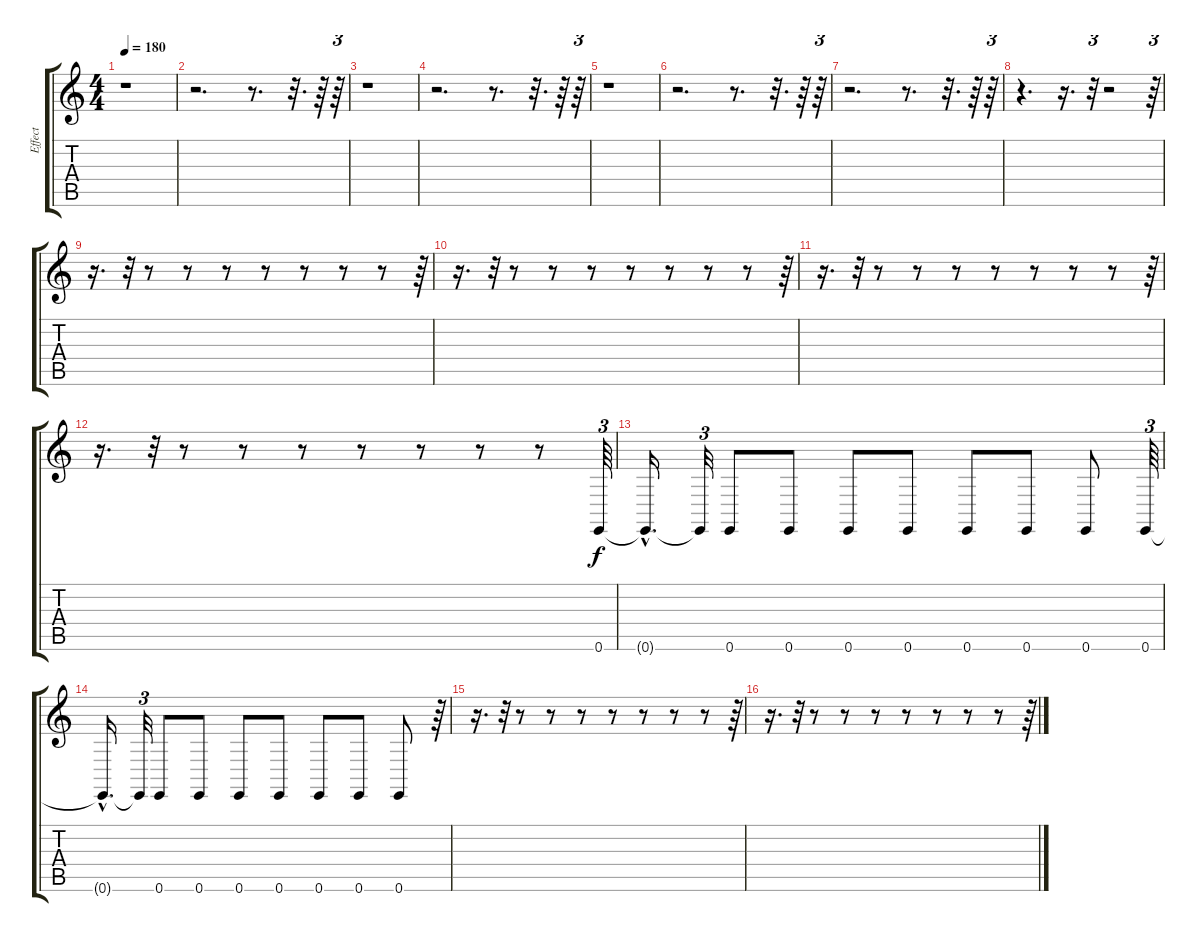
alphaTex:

\track ("Effect" "Effect") {instrument fx3crystal}
\staff {score tabs}
\tuning (E4 B3 G3 D3 A2 E2) {hide}
\ts (4 4)
\tempo 180
\clef g2
\ks c
r.1{dy f} |
r.2{d} r.8{d} r.32{d} r.64 r.64{tu (3 2)} |
r.1 |
r.2{d} r.8{d} r.32{d} r.64 r.64{tu (3 2)} |
r.1 |
r.2{d} r.8{d} r.32{d} r.64 r.64{tu (3 2)} |
r.2{d} r.8{d} r.32{d} r.64 r.64{tu (3 2)} |
r.4{d} r.16{d} r.32{tu (3 2)} r.2 r.64{tu (3 2)} |
r.16{d} r.32{tu (3 2)} r.8 r.8 r.8 r.8 r.8 r.8 r.8 r.64{tu (3 2)} |
r.16{d} r.32{tu (3 2)} r.8 r.8 r.8 r.8 r.8 r.8 r.8 r.64{tu (3 2)} |
r.16{d} r.32{tu (3 2)} r.8 r.8 r.8 r.8 r.8 r.8 r.8 r.64{tu (3 2)} |
r.16{d} r.32{tu (3 2)} r.8 r.8 r.8 r.8 r.8 r.8 r.8 0.6.64{tu (3 2)} |
0.6{hac t}.16{d} 0.6{t}.32{tu (3 2)} 0.6.8 0.6.8 0.6.8 0.6.8 0.6.8 0.6.8 0.6.8 0.6.64{tu (3 2)} |
0.6{hac t}.16{d} 0.6{t}.32{tu (3 2)} 0.6.8 0.6.8 0.6.8 0.6.8 0.6.8 0.6.8 0.6.8 r.64{tu (3 2)} |
r.16{d} r.32{tu (3 2)} r.8 r.8 r.8 r.8 r.8 r.8 r.8 r.64{tu (3 2)} |
r.16{d} r.32{tu (3 2)} r.8 r.8 r.8 r.8 r.8 r.8 r.8 r.64{tu (3 2)}
